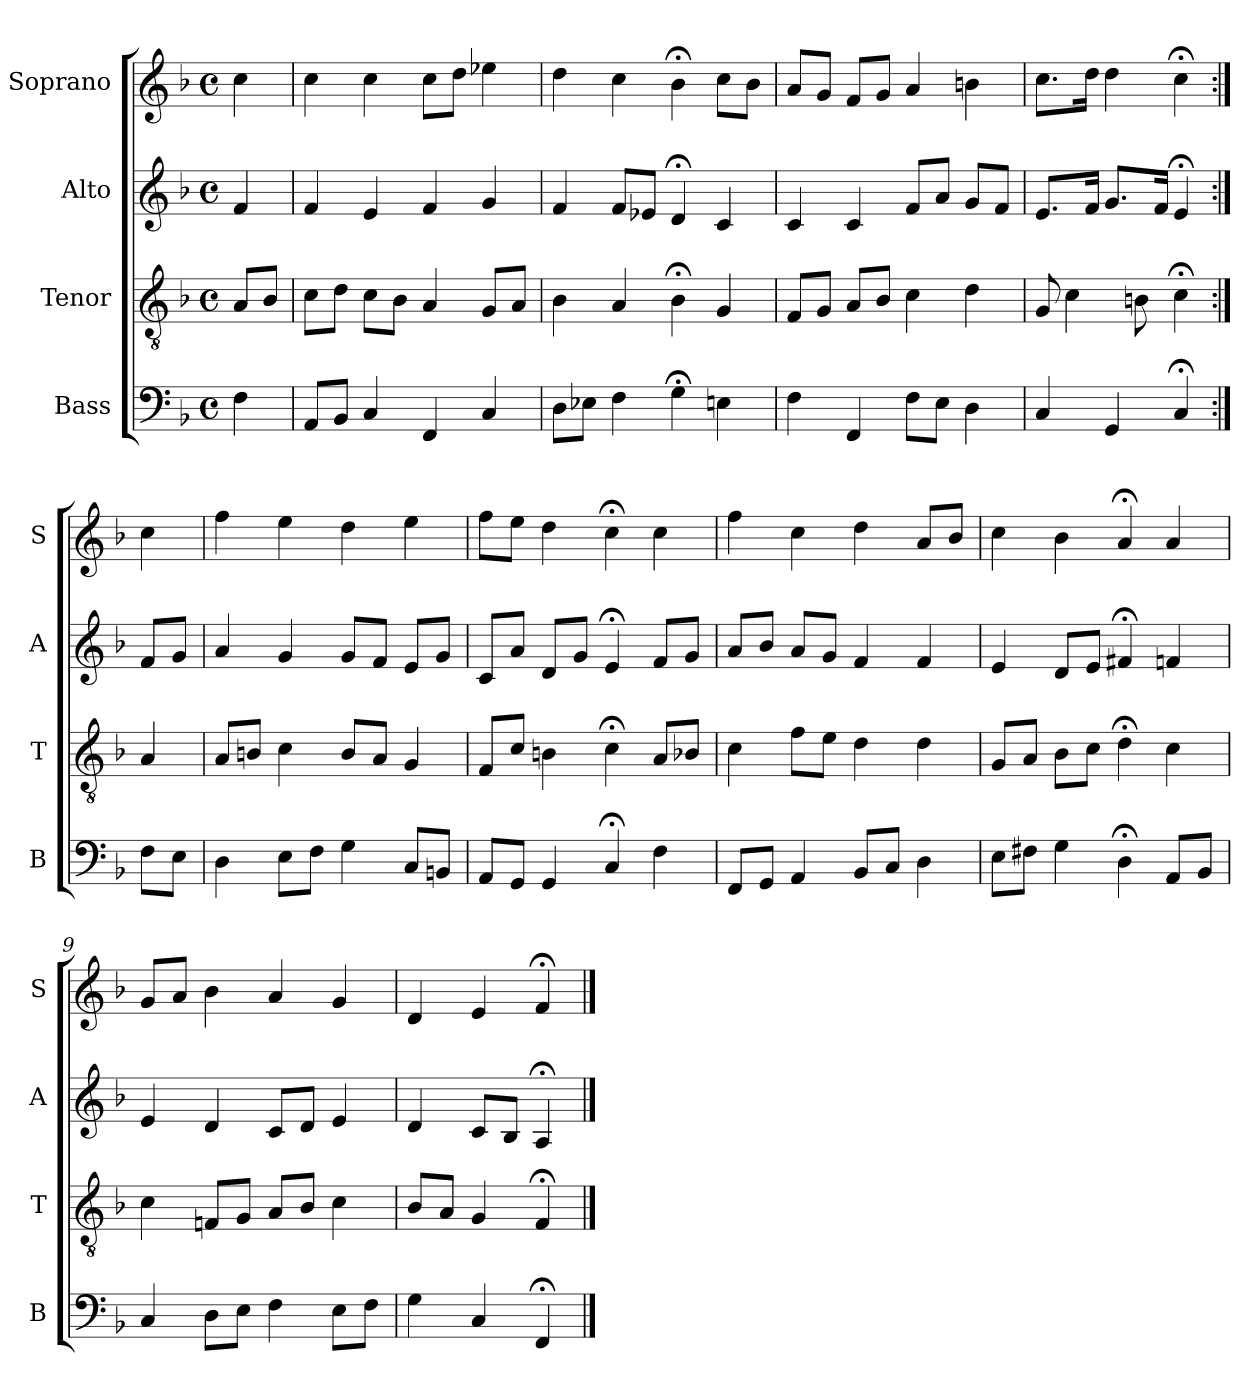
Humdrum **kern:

**kern	**kern	**kern	**kern
*part4	*part3	*part2	*part1
*staff4	*staff3	*staff2	*staff1
*I"Bass	*I"Tenor	*I"Alto	*I"Soprano
*I'B	*I'T	*I'A	*I'S
*clefF4	*clefGv2	*clefG2	*clefG2
*k[b-]	*k[b-]	*k[b-]	*k[b-]
*F:	*F:	*F:	*F:
*M4/4	*M4/4	*M4/4	*M4/4
*met(c)	*met(c)	*met(c)	*met(c)
*MM100	*MM100	*MM100	*MM100
=	=	=	=
4F	8AL	4f	4cc
.	8B-J	.	.
=1	=1	=1	=1
8AAL	8cL	4f	4cc
8BB-J	8dJ	.	.
4C	8cL	4e	4cc
.	8B-J	.	.
4FF	4A	4f	8ccL
.	.	.	8ddJ
4C	8GL	4g	4ee-X
.	8AJ	.	.
=2	=2	=2	=2
8DL	4B-	4f	4dd
8E-XJ	.	.	.
4F	4A	8fL	4cc
.	.	8e-XJ	.
4G;<	4B-;<	4d;<	4b-;<
4En	4G	4c	8ccL
.	.	.	8b-J
=3	=3	=3	=3
4F	8FL	4c	8aL
.	8GJ	.	8gJ
4FF	8AL	4c	8fL
.	8B-J	.	8gJ
8FL	4c	8fL	4a
8EJ	.	8aJ	.
4D	4d	8gL	4bn
.	.	8fJ	.
=4	=4	=4	=4
4C	8G	8.eL	8.ccL
.	4c	.	.
.	.	16fJk	16ddJk
4GG	.	8.gL	4dd
.	8Bn	.	.
.	.	16fJk	.
4C;<	4c;<	4e;<	4cc;<
=:|!	=:|!	=:|!	=:|!
8FL	4A	8fL	4cc
8EJ	.	8gJ	.
=5	=5	=5	=5
4D	8AL	4a	4ff
.	8BnJ	.	.
8EL	4c	4g	4ee
8FJ	.	.	.
4G	8BL	8gL	4dd
.	8AJ	8fJ	.
8CL	4G	8eL	4ee
8BBnJ	.	8gJ	.
=6	=6	=6	=6
8AAL	8FL	8cL	8ffL
8GGJ	8cJ	8aJ	8eeJ
4GG	4Bn	8dL	4dd
.	.	8gJ	.
4C;<	4c;<	4e;<	4cc;<
4F	8AL	8fL	4cc
.	8B-XJ	8gJ	.
=7	=7	=7	=7
8FFL	4c	8aL	4ff
8GGJ	.	8b-J	.
4AA	8fL	8aL	4cc
.	8eJ	8gJ	.
8BB-L	4d	4f	4dd
8CJ	.	.	.
4D	4d	4f	8aL
.	.	.	8b-J
=8	=8	=8	=8
8EL	8GL	4e	4cc
8F#XJ	8AJ	.	.
4G	8B-L	8dL	4b-
.	8cJ	8eJ	.
4D;<	4d;<	4f#X;<	4a;<
8AAL	4c	4fn	4a
8BB-J	.	.	.
=9	=9	=9	=9
4C	4c	4e	8gL
.	.	.	8aJ
8DL	8FnL	4d	4b-
8EJ	8GJ	.	.
4F	8AL	8cL	4a
.	8B-J	8dJ	.
8EL	4c	4e	4g
8FJ	.	.	.
=10	=10	=10	=10
4G	8B-L	4d	4d
.	8AJ	.	.
4C	4G	8cL	4e
.	.	8B-J	.
4FF;<	4F;<	4A;<	4f;<
==	==	==	==
*-	*-	*-	*-
